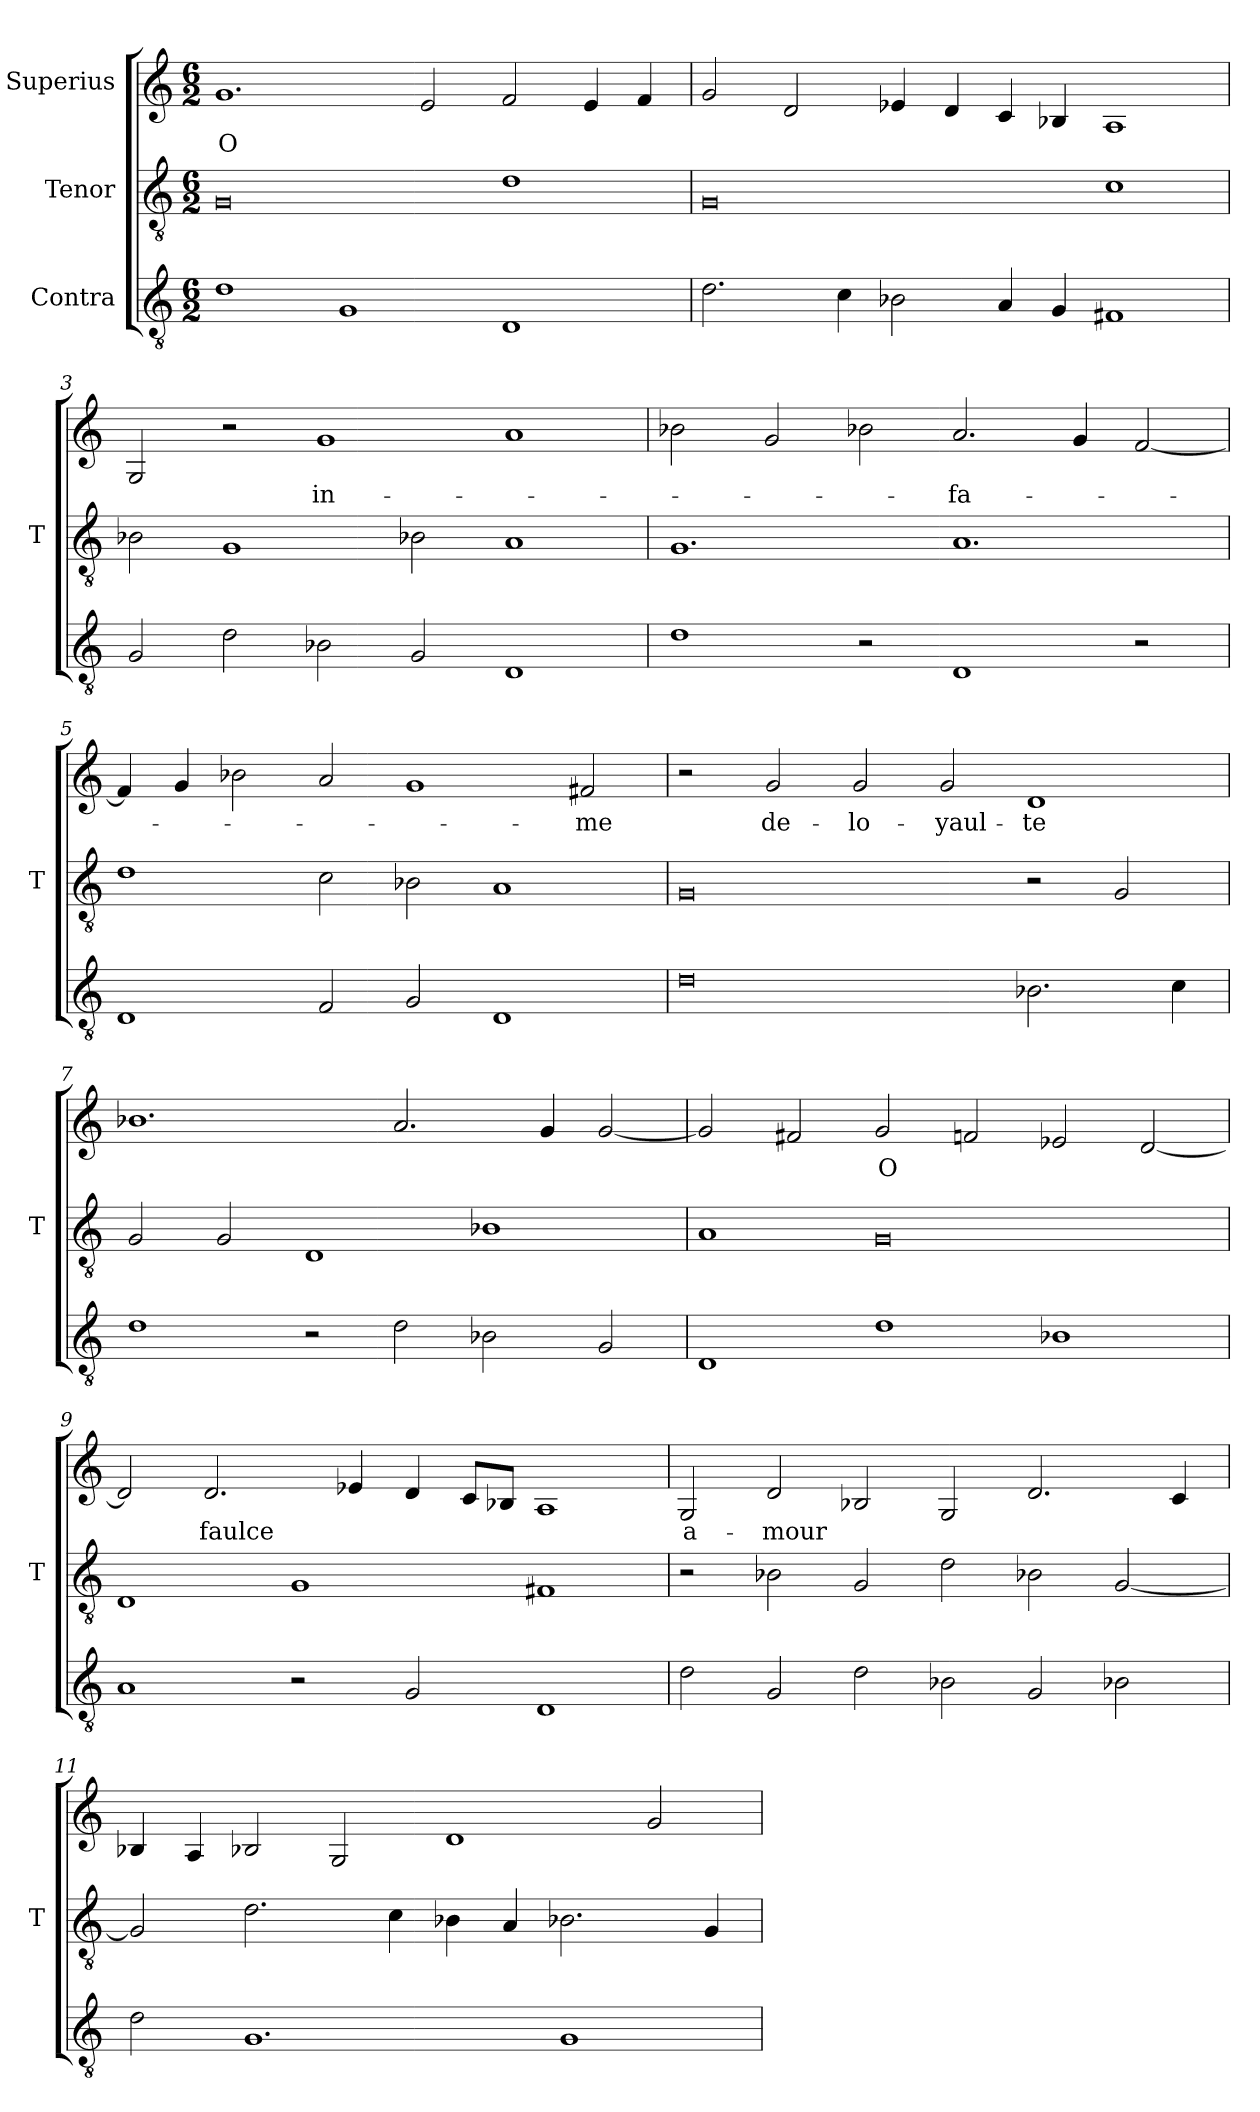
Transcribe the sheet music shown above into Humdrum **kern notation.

**kern	**kern	**kern	**text
*part3	*part2	*part1	*part1
*staff3	*staff2	*staff1	*staff1
*I"Contra	*I"Tenor	*I"Superius	*
*	*I'T	*	*
*clefGv2	*clefGv2	*clefG2	*
*M6/2	*M6/2	*M6/2	*
=1	=1	=1	=1
1d	0G	1.g	-O
1G	.	.	.
.	.	2e	.
1D	1d	2f	.
.	.	4e	.
.	.	4f	.
=2	=2	=2	=2
2.d	0G	2g	.
.	.	2d	.
4c	.	.	.
2B-X	.	4e-X	.
.	.	4d	.
4A	.	4c	.
4G	.	4B-X	.
1F#X	1c	1A	.
=3	=3	=3	=3
2G	2B-X	2G	.
2d	1G	2r	.
2B-X	.	1g	in-
2G	2B-X	.	.
1D	1A	1a	.
=4	=4	=4	=4
1d	1.G	2b-X	.
.	.	2g	.
2r	.	2b-X	.
1D	1.A	2.a	-fa-
.	.	4g	.
2r	.	[2f	.
=5	=5	=5	=5
1D	1d	4f]	.
.	.	4g	.
.	.	2b-X	.
2F	2c	2a	.
2G	2B-X	1g	.
1D	1A	.	.
.	.	2f#X	-me
=6	=6	=6	=6
0d	0G	2r	.
.	.	2g	de-
.	.	2g	-lo-
.	.	2g	-yaul-
2.B-X	2r	1d	-te
.	2G	.	.
4c	.	.	.
=7	=7	=7	=7
1d	2G	1.b-X	.
.	2G	.	.
2r	1D	.	.
2d	.	2.a	.
2B-X	1B-X	.	.
.	.	4g	.
2G	.	[2g	.
=8	=8	=8	=8
1D	1A	2g]	.
.	.	2f#X	.
1d	0G	2g	-O
.	.	2f	.
1B-X	.	2e-X	.
.	.	[2d	.
=9	=9	=9	=9
1A	1D	2d]	.
.	.	2.d	-faulce
2r	1G	.	.
.	.	4e-X	.
2G	.	4d	.
.	.	8c/L	.
.	.	8B-X/J	.
1D	1F#X	1A	.
=10	=10	=10	=10
2d	2r	2G	a-
2G	2B-X	2d	-mour
2d	2G	2B-X	.
2B-X	2d	2G	.
2G	2B-X	2.d	.
2B-X	[2G	.	.
.	.	4c	.
=11	=11	=11	=11
2d	2G]	4B-X	.
.	.	4A	.
1.G	2.d	2B-X	.
.	.	2G	.
.	4c	.	.
.	4B-X	1d	.
.	4A	.	.
1G	2.B-X	.	.
.	.	2g	.
.	4G	.	.
=	=	=	=
*-	*-	*-	*-
